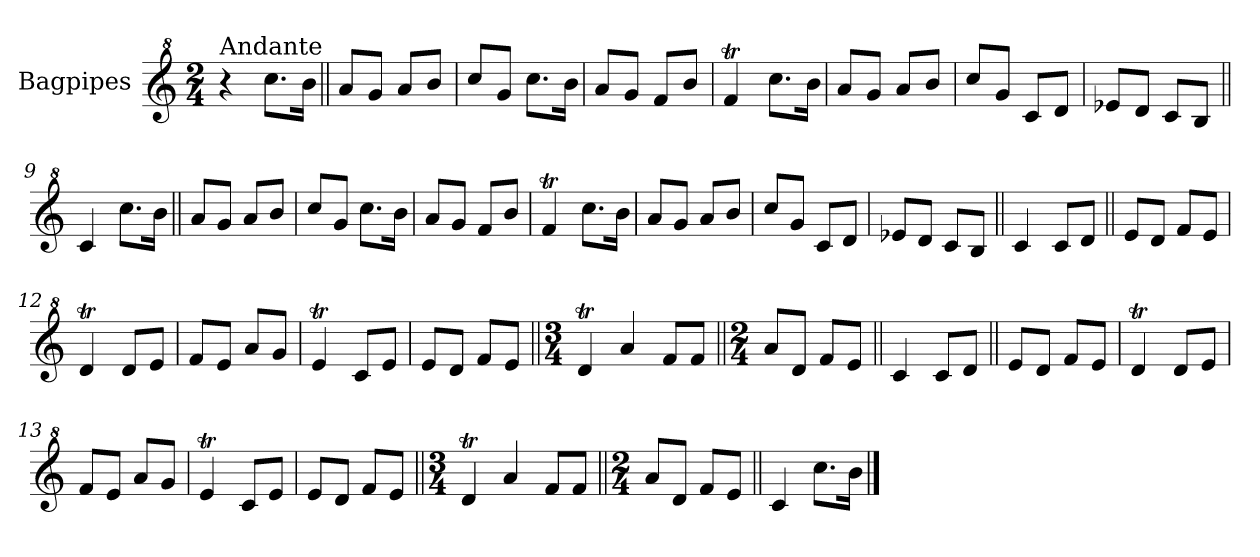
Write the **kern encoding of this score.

**kern
*part1
*staff1
*I"Bagpipes
*I'Bag
*clefG^2
*k[]
*C:
*M2/4
=1
!LO:TX:a:t=Andante
4r
8.ccc\L
16bb\Jk
=2||
8aa/L
8gg/J
8aa/L
8bb/J
=3
8ccc/L
8gg/J
8.ccc\L
16bb\Jk
=4
8aa/L
8gg/J
8ff/L
8bb/J
=5
4ffT/
8.ccc\L
16bb\Jk
=6
8aa/L
8gg/J
8aa/L
8bb/J
=7
8ccc/L
8gg/J
8cc/L
8dd/J
=8
8ee-X/L
8dd/J
8cc/L
8b/J
=9||
4cc/
8.ccc\L
16bb\Jk
=2||
8aa/L
8gg/J
8aa/L
8bb/J
=3
8ccc/L
8gg/J
8.ccc\L
16bb\Jk
=4
8aa/L
8gg/J
8ff/L
8bb/J
=5
4ffT/
8.ccc\L
16bb\Jk
=6
8aa/L
8gg/J
8aa/L
8bb/J
=7
8ccc/L
8gg/J
8cc/L
8dd/J
=8
8ee-X/L
8dd/J
8cc/L
8b/J
!!LO:LB:g=z
=10||
4cc/
8cc/L
8dd/J
=11||
8ee/L
8dd/J
8ff/L
8ee/J
=12
4ddT/
8dd/L
8ee/J
=13
8ff/L
8ee/J
8aa/L
8gg/J
=14
4eet/
8cc/L
8ee/J
=15
8ee/L
8dd/J
8ff/L
8ee/J
=16||
*M3/4
4ddT/
4aa/
8ff/L
8ff/J
=17||
*M2/4
8aa/L
8dd/J
8ff/L
8ee/J
=18||
4cc/
8cc/L
8dd/J
=11||
8ee/L
8dd/J
8ff/L
8ee/J
=12
4ddT/
8dd/L
8ee/J
=13
8ff/L
8ee/J
8aa/L
8gg/J
=14
4eet/
8cc/L
8ee/J
=15
8ee/L
8dd/J
8ff/L
8ee/J
=16||
*M3/4
4ddT/
4aa/
8ff/L
8ff/J
=17||
*M2/4
8aa/L
8dd/J
8ff/L
8ee/J
!!LO:LB:g=z
=19||
4cc/
8.ccc\L
16bb\Jk
==
*-
